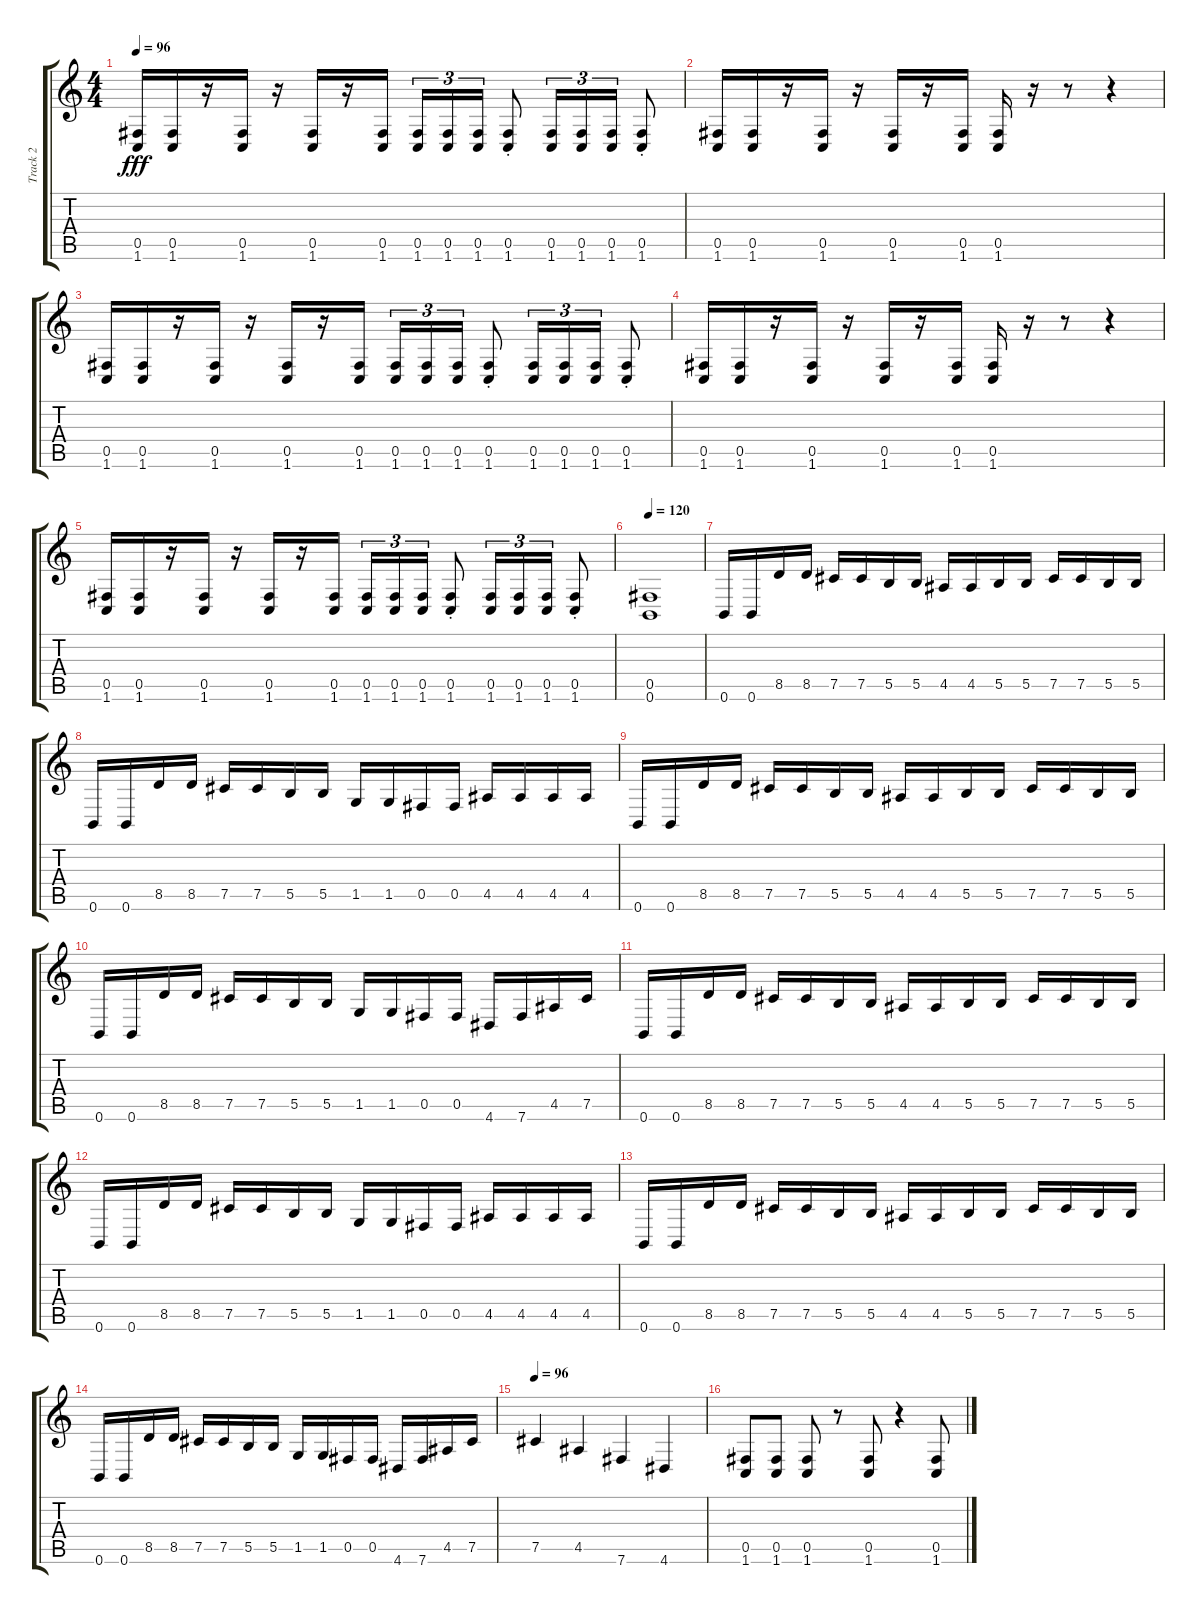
\track ("Track 2" "Track 2") {instrument distortionguitar}
\staff {score tabs}
\tuning (Db4 Ab3 E3 B2 Gb2 B1) {hide}
\ts (4 4)
\tempo 96
\clef g2
\ks c
(0.5 1.6).16{dy fff} (0.5 1.6).16 r.16 (0.5 1.6).16 r.16 (0.5 1.6).16 r.16 (0.5 1.6).16 (0.5 1.6).16{tu (3 2)} (0.5 1.6).16{tu (3 2)} (0.5 1.6).16{tu (3 2)} (0.5{st} 1.6{st}).8 (0.5 1.6).16{tu (3 2)} (0.5 1.6).16{tu (3 2)} (0.5 1.6).16{tu (3 2)} (0.5{st} 1.6{st}).8 |
(0.5 1.6).16 (0.5 1.6).16 r.16 (0.5 1.6).16 r.16 (0.5 1.6).16 r.16 (0.5 1.6).16 (0.5 1.6).16 r.16 r.8 r.4 |
(0.5 1.6).16 (0.5 1.6).16 r.16 (0.5 1.6).16 r.16 (0.5 1.6).16 r.16 (0.5 1.6).16 (0.5 1.6).16{tu (3 2)} (0.5 1.6).16{tu (3 2)} (0.5 1.6).16{tu (3 2)} (0.5{st} 1.6{st}).8 (0.5 1.6).16{tu (3 2)} (0.5 1.6).16{tu (3 2)} (0.5 1.6).16{tu (3 2)} (0.5{st} 1.6{st}).8 |
(0.5 1.6).16 (0.5 1.6).16 r.16 (0.5 1.6).16 r.16 (0.5 1.6).16 r.16 (0.5 1.6).16 (0.5 1.6).16 r.16 r.8 r.4 |
(0.5 1.6).16 (0.5 1.6).16 r.16 (0.5 1.6).16 r.16 (0.5 1.6).16 r.16 (0.5 1.6).16 (0.5 1.6).16{tu (3 2)} (0.5 1.6).16{tu (3 2)} (0.5 1.6).16{tu (3 2)} (0.5{st} 1.6{st}).8 (0.5 1.6).16{tu (3 2)} (0.5 1.6).16{tu (3 2)} (0.5 1.6).16{tu (3 2)} (0.5{st} 1.6{st}).8 |
\tempo 120
(0.5 0.6).1 |
0.6.16 0.6.16 8.5.16 8.5.16 7.5.16 7.5.16 5.5.16 5.5.16 4.5.16 4.5.16 5.5.16 5.5.16 7.5.16 7.5.16 5.5.16 5.5.16 |
0.6.16 0.6.16 8.5.16 8.5.16 7.5.16 7.5.16 5.5.16 5.5.16 1.5.16 1.5.16 0.5.16 0.5.16 4.5.16 4.5.16 4.5.16 4.5.16 |
0.6.16 0.6.16 8.5.16 8.5.16 7.5.16 7.5.16 5.5.16 5.5.16 4.5.16 4.5.16 5.5.16 5.5.16 7.5.16 7.5.16 5.5.16 5.5.16 |
0.6.16 0.6.16 8.5.16 8.5.16 7.5.16 7.5.16 5.5.16 5.5.16 1.5.16 1.5.16 0.5.16 0.5.16 4.6.16 7.6.16 4.5.16 7.5.16 |
0.6.16 0.6.16 8.5.16 8.5.16 7.5.16 7.5.16 5.5.16 5.5.16 4.5.16 4.5.16 5.5.16 5.5.16 7.5.16 7.5.16 5.5.16 5.5.16 |
0.6.16 0.6.16 8.5.16 8.5.16 7.5.16 7.5.16 5.5.16 5.5.16 1.5.16 1.5.16 0.5.16 0.5.16 4.5.16 4.5.16 4.5.16 4.5.16 |
0.6.16 0.6.16 8.5.16 8.5.16 7.5.16 7.5.16 5.5.16 5.5.16 4.5.16 4.5.16 5.5.16 5.5.16 7.5.16 7.5.16 5.5.16 5.5.16 |
0.6.16 0.6.16 8.5.16 8.5.16 7.5.16 7.5.16 5.5.16 5.5.16 1.5.16 1.5.16 0.5.16 0.5.16 4.6.16 7.6.16 4.5.16 7.5.16 |
\tempo 96
7.5.4 4.5.4 7.6.4 4.6.4 |
(0.5 1.6).8 (0.5 1.6).8 (0.5 1.6).8 r.8 (0.5 1.6).8 r.4 (0.5 1.6).8
